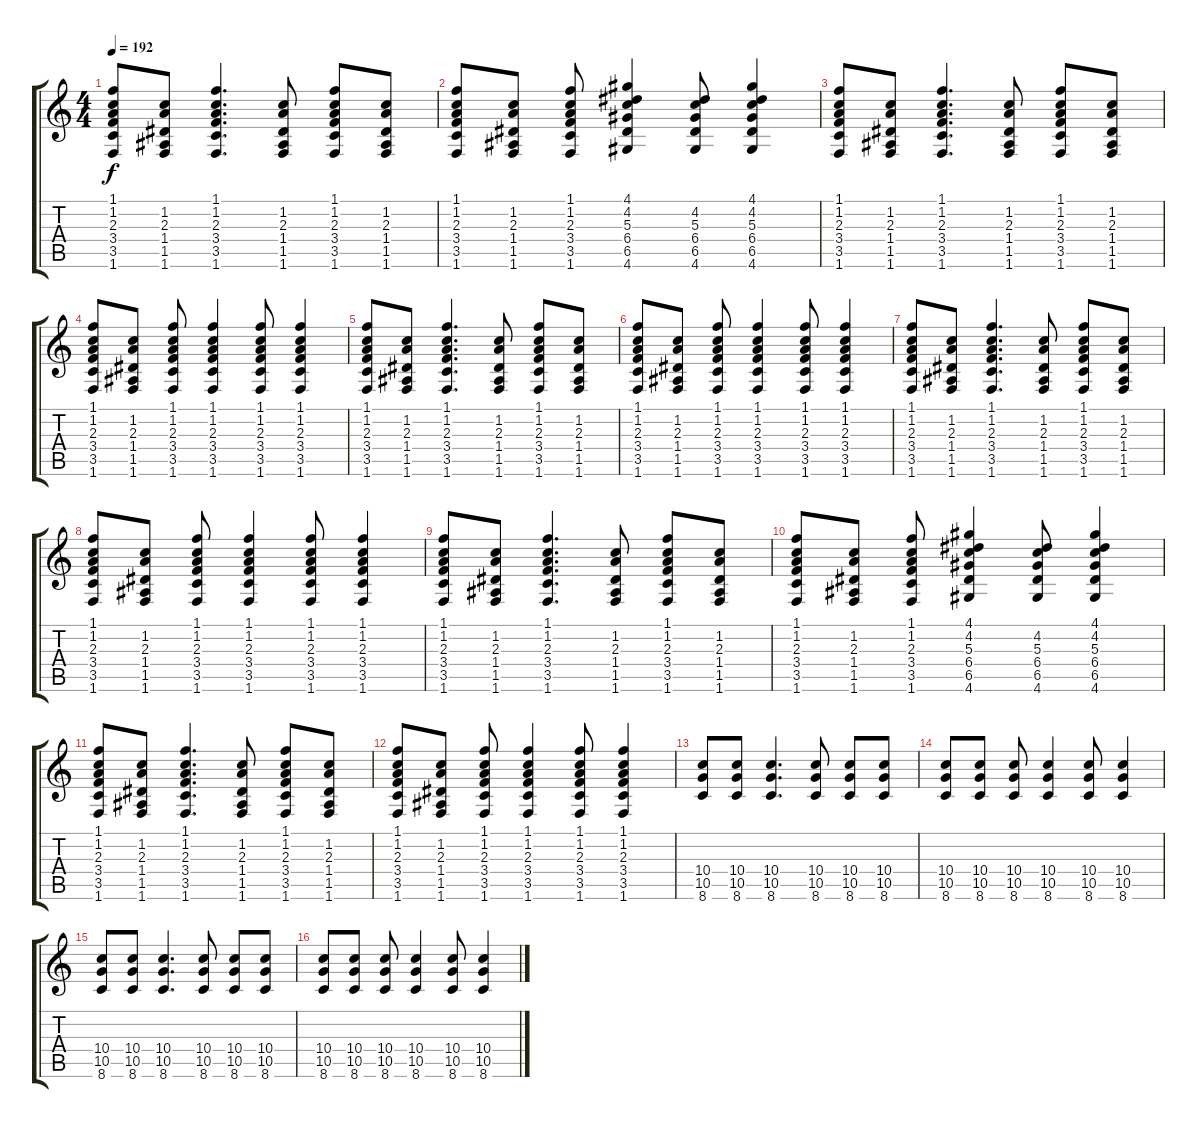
\track "" {instrument electricguitarjazz}
\staff {score tabs}
\tuning (E4 B3 G3 D3 A2 E2) {hide}
\ts (4 4)
\tempo 192
\clef g2
\ks c
(1.1 1.2 2.3 3.4 3.5 1.6).8{dy f} (1.2 2.3 1.4 1.5 1.6).8 (1.1 1.2 2.3 3.4 3.5 1.6).4{d} (1.2 2.3 1.4 1.5 1.6).8 (1.1 1.2 2.3 3.4 3.5 1.6).8 (1.2 2.3 1.4 1.5 1.6).8 |
(1.1 1.2 2.3 3.4 3.5 1.6).8 (1.2 2.3 1.4 1.5 1.6).8 (1.1 1.2 2.3 3.4 3.5 1.6).8 (4.1 4.2 5.3 6.4 6.5 4.6).4 (4.2 5.3 6.4 6.5 4.6).8 (4.1 4.2 5.3 6.4 6.5 4.6).4 |
(1.1 1.2 2.3 3.4 3.5 1.6).8 (1.2 2.3 1.4 1.5 1.6).8 (1.1 1.2 2.3 3.4 3.5 1.6).4{d} (1.2 2.3 1.4 1.5 1.6).8 (1.1 1.2 2.3 3.4 3.5 1.6).8 (1.2 2.3 1.4 1.5 1.6).8 |
(1.1 1.2 2.3 3.4 3.5 1.6).8 (1.2 2.3 1.4 1.5 1.6).8 (1.1 1.2 2.3 3.4 3.5 1.6).8 (1.1 1.2 2.3 3.4 3.5 1.6).4 (1.1 1.2 2.3 3.4 3.5 1.6).8 (1.1 1.2 2.3 3.4 3.5 1.6).4 |
(1.1 1.2 2.3 3.4 3.5 1.6).8 (1.2 2.3 1.4 1.5 1.6).8 (1.1 1.2 2.3 3.4 3.5 1.6).4{d} (1.2 2.3 1.4 1.5 1.6).8 (1.1 1.2 2.3 3.4 3.5 1.6).8 (1.2 2.3 1.4 1.5 1.6).8 |
(1.1 1.2 2.3 3.4 3.5 1.6).8 (1.2 2.3 1.4 1.5 1.6).8 (1.1 1.2 2.3 3.4 3.5 1.6).8 (1.1 1.2 2.3 3.4 3.5 1.6).4 (1.1 1.2 2.3 3.4 3.5 1.6).8 (1.1 1.2 2.3 3.4 3.5 1.6).4 |
(1.1 1.2 2.3 3.4 3.5 1.6).8 (1.2 2.3 1.4 1.5 1.6).8 (1.1 1.2 2.3 3.4 3.5 1.6).4{d} (1.2 2.3 1.4 1.5 1.6).8 (1.1 1.2 2.3 3.4 3.5 1.6).8 (1.2 2.3 1.4 1.5 1.6).8 |
(1.1 1.2 2.3 3.4 3.5 1.6).8 (1.2 2.3 1.4 1.5 1.6).8 (1.1 1.2 2.3 3.4 3.5 1.6).8 (1.1 1.2 2.3 3.4 3.5 1.6).4 (1.1 1.2 2.3 3.4 3.5 1.6).8 (1.1 1.2 2.3 3.4 3.5 1.6).4 |
(1.1 1.2 2.3 3.4 3.5 1.6).8 (1.2 2.3 1.4 1.5 1.6).8 (1.1 1.2 2.3 3.4 3.5 1.6).4{d} (1.2 2.3 1.4 1.5 1.6).8 (1.1 1.2 2.3 3.4 3.5 1.6).8 (1.2 2.3 1.4 1.5 1.6).8 |
(1.1 1.2 2.3 3.4 3.5 1.6).8 (1.2 2.3 1.4 1.5 1.6).8 (1.1 1.2 2.3 3.4 3.5 1.6).8 (4.1 4.2 5.3 6.4 6.5 4.6).4 (4.2 5.3 6.4 6.5 4.6).8 (4.1 4.2 5.3 6.4 6.5 4.6).4 |
(1.1 1.2 2.3 3.4 3.5 1.6).8 (1.2 2.3 1.4 1.5 1.6).8 (1.1 1.2 2.3 3.4 3.5 1.6).4{d} (1.2 2.3 1.4 1.5 1.6).8 (1.1 1.2 2.3 3.4 3.5 1.6).8 (1.2 2.3 1.4 1.5 1.6).8 |
(1.1 1.2 2.3 3.4 3.5 1.6).8 (1.2 2.3 1.4 1.5 1.6).8 (1.1 1.2 2.3 3.4 3.5 1.6).8 (1.1 1.2 2.3 3.4 3.5 1.6).4 (1.1 1.2 2.3 3.4 3.5 1.6).8 (1.1 1.2 2.3 3.4 3.5 1.6).4 |
(10.4 10.5 8.6).8 (10.4 10.5 8.6).8 (10.4 10.5 8.6).4{d} (10.4 10.5 8.6).8 (10.4 10.5 8.6).8 (10.4 10.5 8.6).8 |
(10.4 10.5 8.6).8 (10.4 10.5 8.6).8 (10.4 10.5 8.6).8 (10.4 10.5 8.6).4 (10.4 10.5 8.6).8 (10.4 10.5 8.6).4 |
(10.4 10.5 8.6).8 (10.4 10.5 8.6).8 (10.4 10.5 8.6).4{d} (10.4 10.5 8.6).8 (10.4 10.5 8.6).8 (10.4 10.5 8.6).8 |
(10.4 10.5 8.6).8 (10.4 10.5 8.6).8 (10.4 10.5 8.6).8 (10.4 10.5 8.6).4 (10.4 10.5 8.6).8 (10.4 10.5 8.6).4
